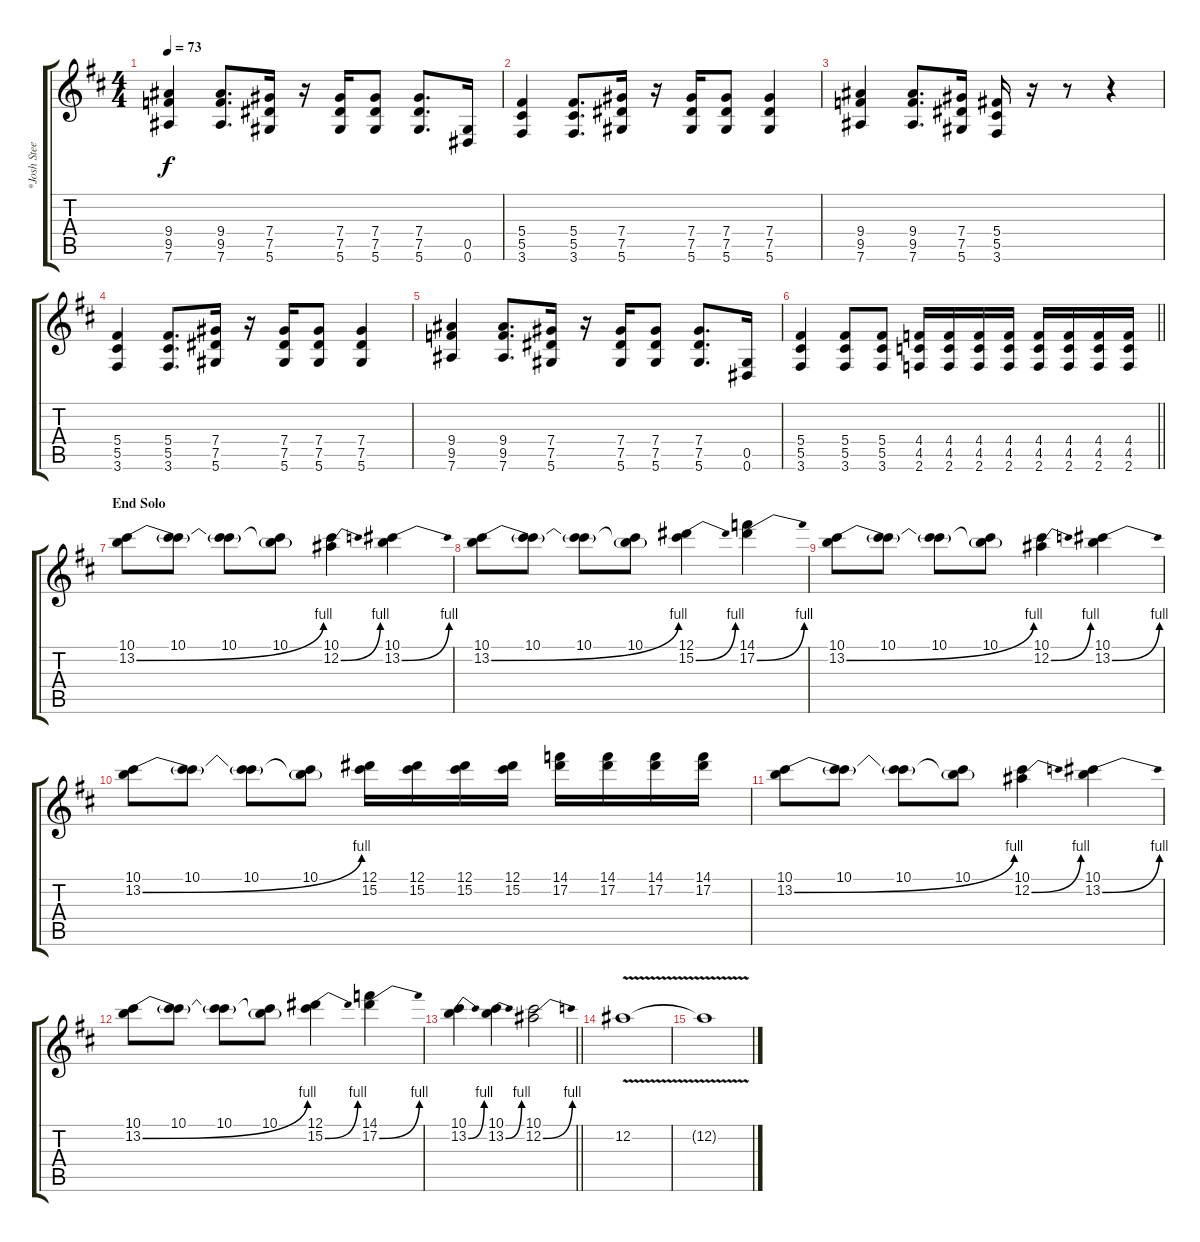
\track ("*Josh Steely (Lead Guitar)" "*Josh Stee") {instrument electricguitarclean}
\staff {score tabs}
\tuning (Eb4 Bb3 Gb3 Db3 Ab2 Eb2) {hide}
\ts (4 4)
\tempo 73
\clef g2
\ks d
(9.4 9.5 7.6).4{dy f} (9.4 9.5 7.6).8{d} (7.4 7.5 5.6).16 r.16 (7.4 7.5 5.6).16 (7.4 7.5 5.6).8 (7.4 7.5 5.6).8{d} (0.5 0.6).16 |
(5.4 5.5 3.6).4 (5.4 5.5 3.6).8{d} (7.4 7.5 5.6).16 r.16 (7.4 7.5 5.6).16 (7.4 7.5 5.6).8 (7.4 7.5 5.6).4 |
(9.4 9.5 7.6).4 (9.4 9.5 7.6).8{d} (7.4 7.5 5.6).16 (5.4 5.5 3.6).16 r.16 r.8 r.4 |
(5.4 5.5 3.6).4 (5.4 5.5 3.6).8{d} (7.4 7.5 5.6).16 r.16 (7.4 7.5 5.6).16 (7.4 7.5 5.6).8 (7.4 7.5 5.6).4 |
(9.4 9.5 7.6).4 (9.4 9.5 7.6).8{d} (7.4 7.5 5.6).16 r.16 (7.4 7.5 5.6).16 (7.4 7.5 5.6).8 (7.4 7.5 5.6).8{d} (0.5 0.6).16 |
\barLineRight lightlight
(5.4 5.5 3.6).4 (5.4 5.5 3.6).8 (5.4 5.5 3.6).8 (4.4 4.5 2.6).16 (4.4 4.5 2.6).16 (4.4 4.5 2.6).16 (4.4 4.5 2.6).16 (4.4 4.5 2.6).16 (4.4 4.5 2.6).16 (4.4 4.5 2.6).16 (4.4 4.5 2.6).16 |
\section ("" "End Solo")
(10.1 13.2{be (bend 0 0 60 4)}).8 (10.1 13.2{t}).8 (10.1 13.2{t}).8 (10.1 13.2{t}).8 (10.1 12.2{be (bend 0 0 60 4)}).4 (10.1 13.2{be (bend 0 0 60 4)}).4 |
(10.1 13.2{be (bend 0 0 60 4)}).8 (10.1 13.2{t}).8 (10.1 13.2{t}).8 (10.1 13.2{t}).8 (12.1 15.2{be (bend 0 0 60 4)}).4 (14.1 17.2{be (bend 0 0 60 4)}).4 |
(10.1 13.2{be (bend 0 0 60 4)}).8 (10.1 13.2{t}).8 (10.1 13.2{t}).8 (10.1 13.2{t}).8 (10.1 12.2{be (bend 0 0 60 4)}).4 (10.1 13.2{be (bend 0 0 60 4)}).4 |
(10.1 13.2{be (bend 0 0 60 4)}).8 (10.1 13.2{t}).8 (10.1 13.2{t}).8 (10.1 13.2{t}).8 (12.1 15.2).16 (12.1 15.2).16 (12.1 15.2).16 (12.1 15.2).16 (14.1 17.2).16 (14.1 17.2).16 (14.1 17.2).16 (14.1 17.2).16 |
(10.1 13.2{be (bend 0 0 60 4)}).8 (10.1 13.2{t}).8 (10.1 13.2{t}).8 (10.1 13.2{t}).8 (10.1 12.2{be (bend 0 0 60 4)}).4 (10.1 13.2{be (bend 0 0 60 4)}).4 |
(10.1 13.2{be (bend 0 0 60 4)}).8 (10.1 13.2{t}).8 (10.1 13.2{t}).8 (10.1 13.2{t}).8 (12.1 15.2{be (bend 0 0 60 4)}).4 (14.1 17.2{be (bend 0 0 60 4)}).4 |
\barLineRight lightlight
(10.1 13.2{be (bend 0 0 60 4)}).4 (10.1 13.2{be (bend 0 0 60 4)}).4 (10.1 12.2{be (bend 0 0 60 4)}).2 |
12.2{v}.1 |
12.2{v t}.1
